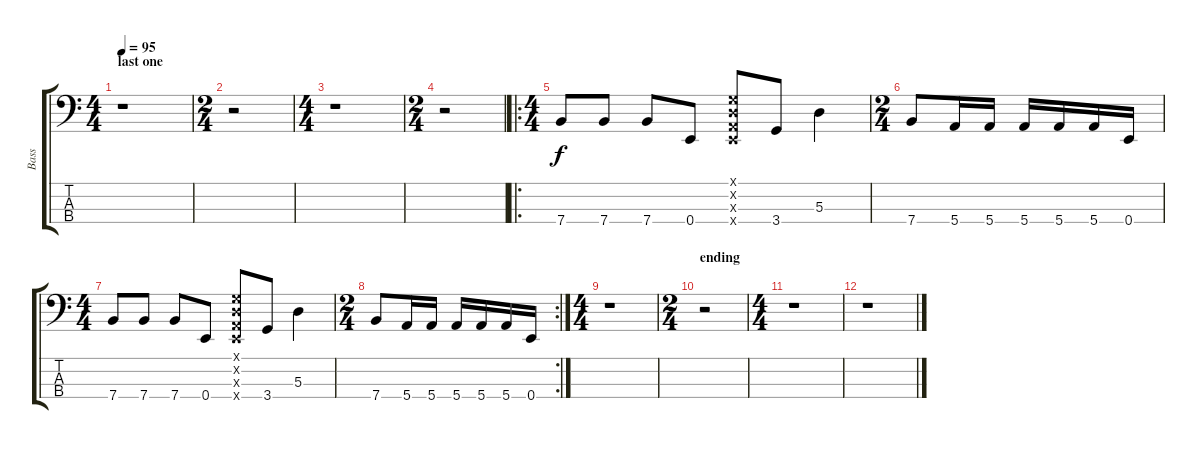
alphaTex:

\track ("Bass" "Bass") {instrument electricbasspick}
\staff {score tabs}
\tuning (G2 D2 A1 E1) {hide}
\ts (4 4)
\section ("" "last one")
\tempo 95
\clef f4
\ks c
r.1{dy f} |
\ts (2 4)
r.2 |
\ts (4 4)
r.1 |
\ts (2 4)
r.2 |
\ro
\ts (4 4)
7.4.8 7.4.8 7.4.8 0.4.8 (0.1{x} 0.2{x} 0.3{x} 0.4{x}).8 3.4.8 5.3.4 |
\ts (2 4)
7.4.8 5.4.16 5.4.16 5.4.16 5.4.16 5.4.16 0.4.16 |
\ts (4 4)
7.4.8 7.4.8 7.4.8 0.4.8 (0.1{x} 0.2{x} 0.3{x} 0.4{x}).8 3.4.8 5.3.4 |
\rc 2
\ts (2 4)
7.4.8 5.4.16 5.4.16 5.4.16 5.4.16 5.4.16 0.4.16 |
\ts (4 4)
r.1 |
\ts (2 4)
\section ("" "ending")
r.2 |
\ts (4 4)
r.1 |
r.1
